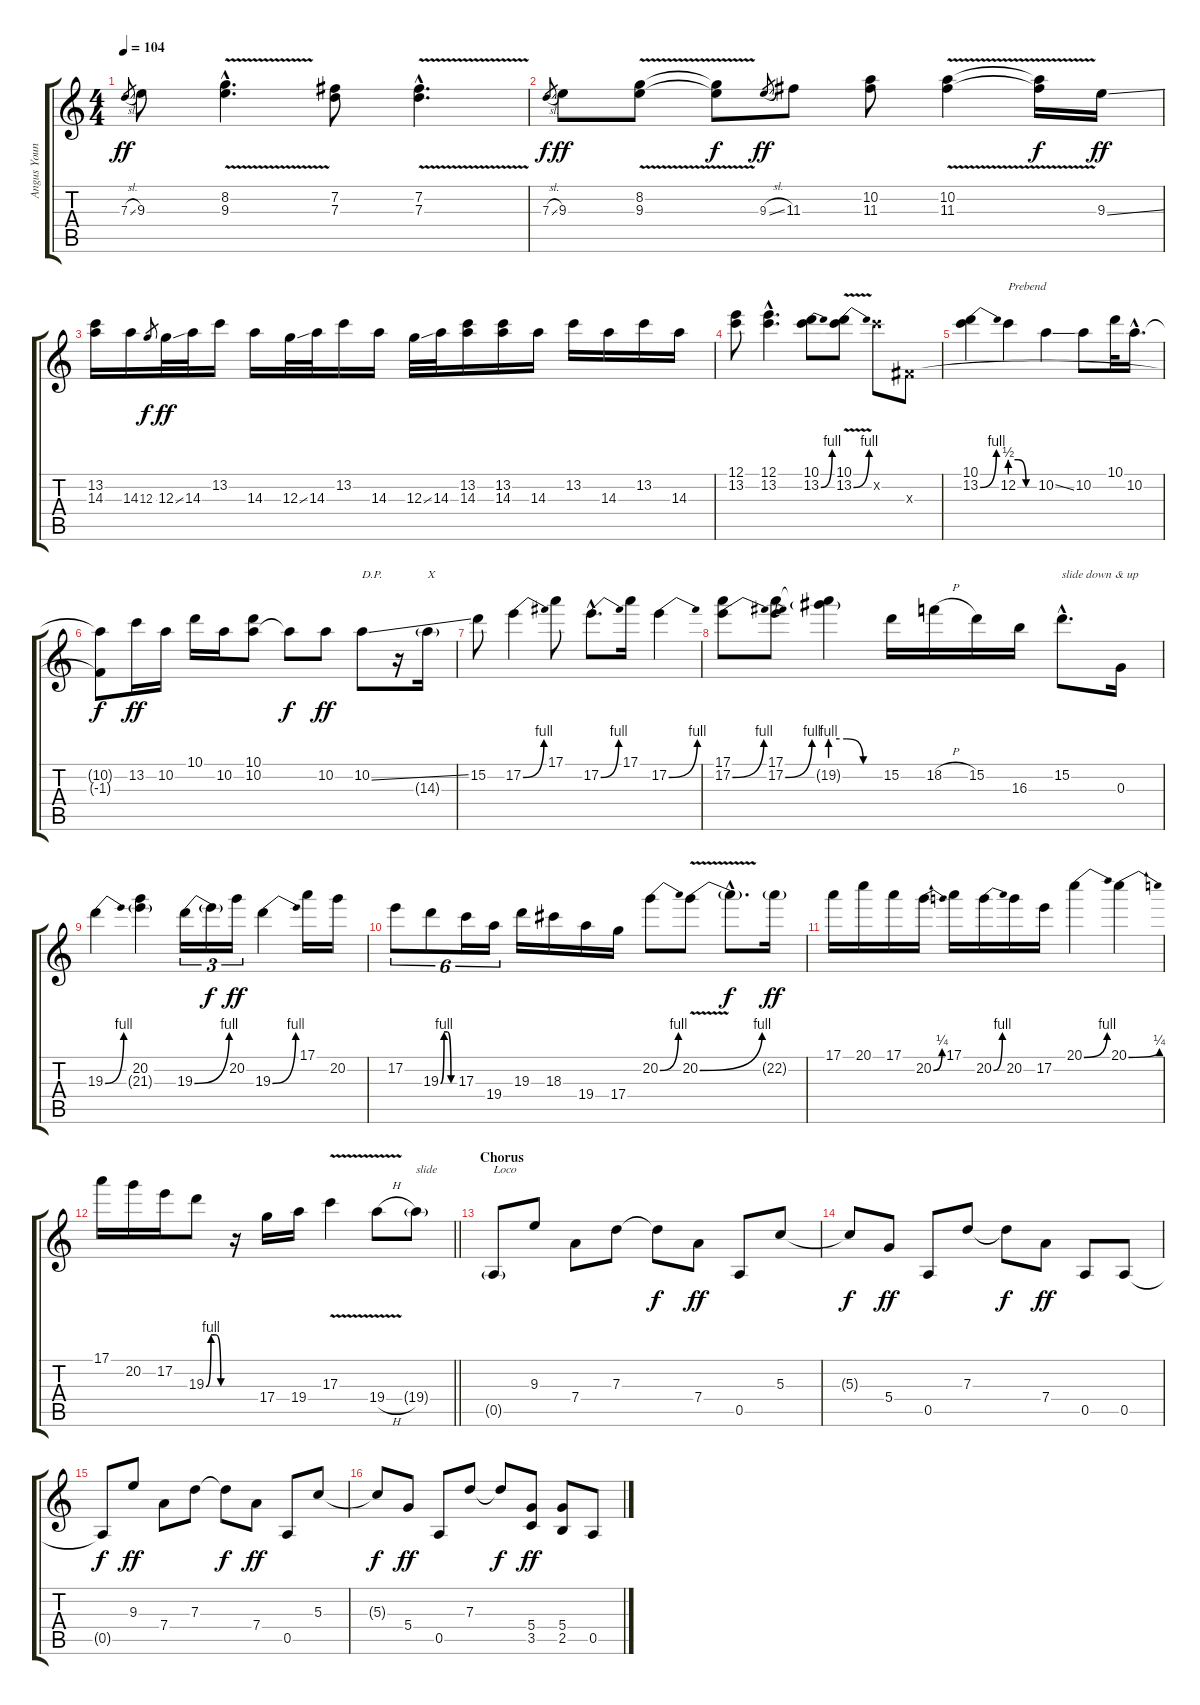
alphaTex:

\track ("Angus Young" "Angus Youn") {instrument overdrivenguitar}
\staff {score tabs}
\tuning (E4 B3 G3 D3 A2 E2) {hide}
\ts (4 4)
\tempo 104
\clef g2
\ks c
7.3{sl}.8{gr dy ff} 9.3.8 (8.2{v hac} 9.3{v hac}).4{d} (7.2 7.3).8 (7.2{v hac} 7.3{v hac}).4{d} |
7.3{sl}.8{gr dy f} 9.3.8{dy ff} (8.2{v} 9.3{v}).8 (8.2{t} 9.3{t}).8{dy f} 9.3{sl}.8{gr dy ff} 11.3.8 (10.2 11.3).8 (10.2{v} 11.3{v}).4 (10.2{t} 11.3{t}).16{dy f} 9.3{ss}.16{dy ff} |
(13.2 14.3).16 14.3.16 12.3.8{gr dy f} 12.3{ss}.32{dy ff} 14.3.32 13.2.16 14.3.16 12.3{ss}.32 14.3.32 13.2.16 14.3.16 12.3{ss}.32 14.3.32 (13.2 14.3).16 (13.2 14.3).16 14.3.16 13.2.16 14.3.16 13.2.16 14.3.16 |
(12.1 13.2).8 (12.1{hac} 13.2{hac}).4{d} (10.1 13.2{be (bend 0 0 60 4)}).8 (10.1{v} 13.2{be (bend 0 0 60 4) v}).8 13.2{x}.8 -1.3{x}.8 |
(10.1 13.2{be (bend 0 0 60 4)}).4 12.2{be (custom 0 2 20 2 40 0 60 0)}.4{txt "Prebend"} 10.2{ss}.4 10.2.8 10.1.32 10.2{hac}.16{d} |
(10.2{t} -1.3{t}).8{dy f} 13.2.16{dy ff} 10.2.16 10.1.16 10.2.16 (10.1 10.2).8 10.2{t}.8{dy f} 10.2.8{dy ff} 10.2{ss}.8{txt "D.P."} r.16 14.3{g}.16{txt "X"} |
15.2.8 17.2{be (bend 0 0 60 4)}.4 17.1.8 17.2{be (bend 0 0 60 4) hac}.8{d} 17.1.16 17.2{be (bend 0 0 60 4)}.4 |
(17.1 17.2{be (bend 0 0 60 4)}).8 (17.1 17.2{be (bend 0 0 60 4)}).8 (17.1{t} 19.2{be (custom 0 4 20 4 40 0 60 0) g}).4 15.2.16 18.2{h}.16 15.2.16 16.3.16 15.2{hac}.8{d txt "slide down & up"} 0.3.16 |
19.3{be (bend 0 0 60 4)}.4 (20.2 21.3{g}).4 19.3{be (bend 0 0 60 4)}.16{tu (3 2)} 19.3{t}.16{tu (3 2) dy f} 20.2.16{tu (3 2) dy ff} 19.3{be (bend 0 0 60 4)}.4 17.1.16 20.2.16 |
17.2.8{tu (6 4)} 19.3{be (custom 0 0 15 4 30 4 45 0 60 0)}.8{tu (6 4)} 17.3.16{tu (6 4)} 19.4.16{tu (6 4)} 19.3.16 18.3.16 19.4.16 17.4.16 20.2{be (bend 0 0 60 4)}.8 20.2{be (bend 0 0 60 4) v}.8 20.2{hac t}.8{d dy f} 22.2{g}.16{dy ff} |
17.1.16 20.1.16 17.1.16 20.2{be (bend 0 0 60 1)}.16 17.1.16 20.2{be (bend 0 0 60 4)}.16 20.2.16 17.2.16 20.1{be (bend 0 0 60 4)}.4 20.1{be (bend 0 0 60 1)}.4 |
\barLineRight lightlight
17.1.16 20.2.16 17.2.16 19.3{be (custom 0 0 15 4 30 4 45 0 60 0)}.8 r.16 17.4.16 19.4.16 17.3{v}.4 19.4{v h}.8 19.4{g}.8{txt "slide"} |
\section ("" "Chorus")
0.5{g}.8{txt "Loco"} 9.3.8 7.4.8 7.3.8 7.3{t}.8{dy f} 7.4.8{dy ff} 0.5.8 5.3.8 |
5.3{t}.8{dy f} 5.4.8{dy ff} 0.5.8 7.3.8 7.3{t}.8{dy f} 7.4.8{dy ff} 0.5.8 0.5.8 |
0.5{t}.8{dy f} 9.3.8{dy ff} 7.4.8 7.3.8 7.3{t}.8{dy f} 7.4.8{dy ff} 0.5.8 5.3.8 |
5.3{t}.8{dy f} 5.4.8{dy ff} 0.5.8 7.3.8 7.3{t}.8{dy f} (5.4 3.5).8{dy ff} (5.4 2.5).8 0.5.8
